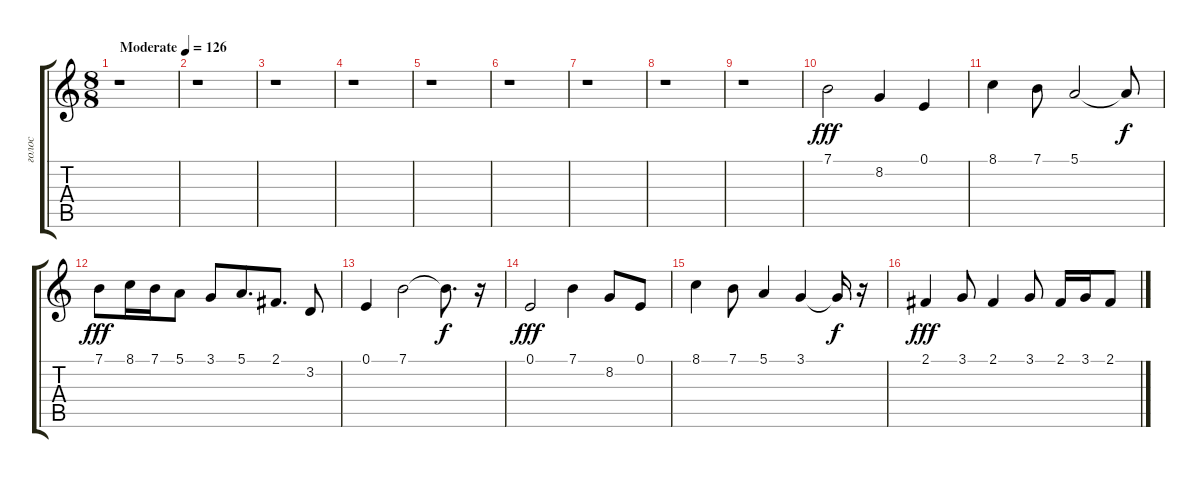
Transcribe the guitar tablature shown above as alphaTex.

\track ("голос" "голос") {mute instrument fx5brightness}
\staff {score tabs}
\tuning (E4 B3 G3 D3 A2 E2) {hide}
\ts (8 8)
\tempo (126 "Moderate")
\clef g2
\ks c
r.1{dy fff instrument fx5brightness} |
r.1 |
r.1 |
r.1 |
r.1 |
r.1 |
r.1 |
r.1 |
r.1 |
7.1.2 8.2.4 0.1.4 |
8.1.4 7.1.8 5.1.2 5.1{t}.8{dy f} |
7.1.8{dy fff} 8.1.16 7.1.16 5.1.8 3.1.8 5.1.8{d} 2.1.8{d} 3.2.8 |
0.1.4 7.1.2 7.1{t}.8{d dy f} r.16 |
0.1.2{dy fff} 7.1.4 8.2.8 0.1.8 |
8.1.4 7.1.8 5.1.4 3.1.4 3.1{t}.16{dy f} r.16 |
2.1.4{dy fff} 3.1.8 2.1.4 3.1.8 2.1.16 3.1.16 2.1.8
